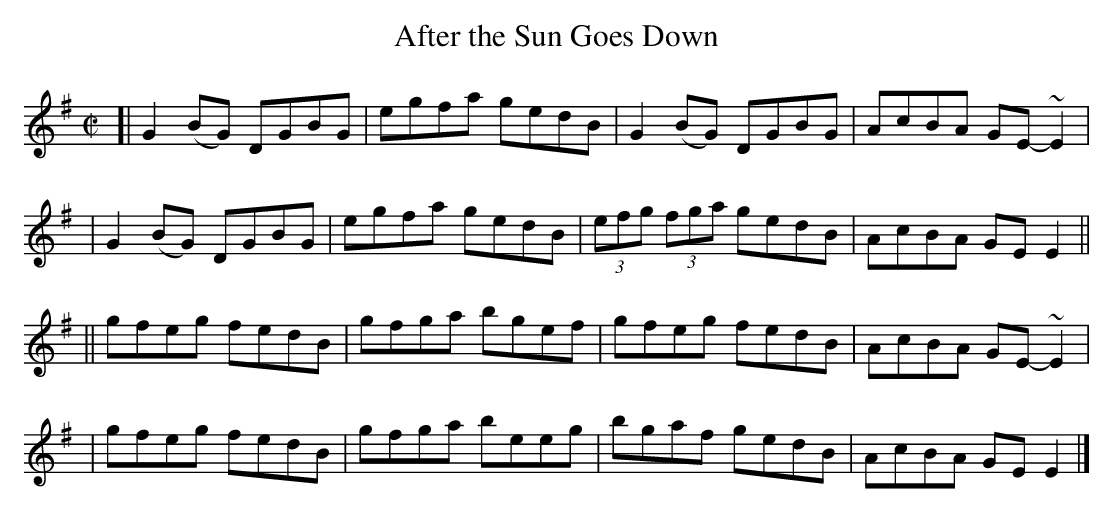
X:1
T: After the Sun Goes Down
M: C|
L: 1/8
K: Em
[| G2(BG) DGBG | egfa gedB | G2(BG) DGBG | AcBA GE-~E2 |
|  G2(BG) DGBG | egfa gedB | (3efg (3fga gedB | AcBA GEE2 ||
|| gfeg fedB | gfga bgef | gfeg fedB | AcBA GE-~E2 |
|  gfeg fedB | gfga beeg | bgaf gedB | AcBA GEE2 |]
